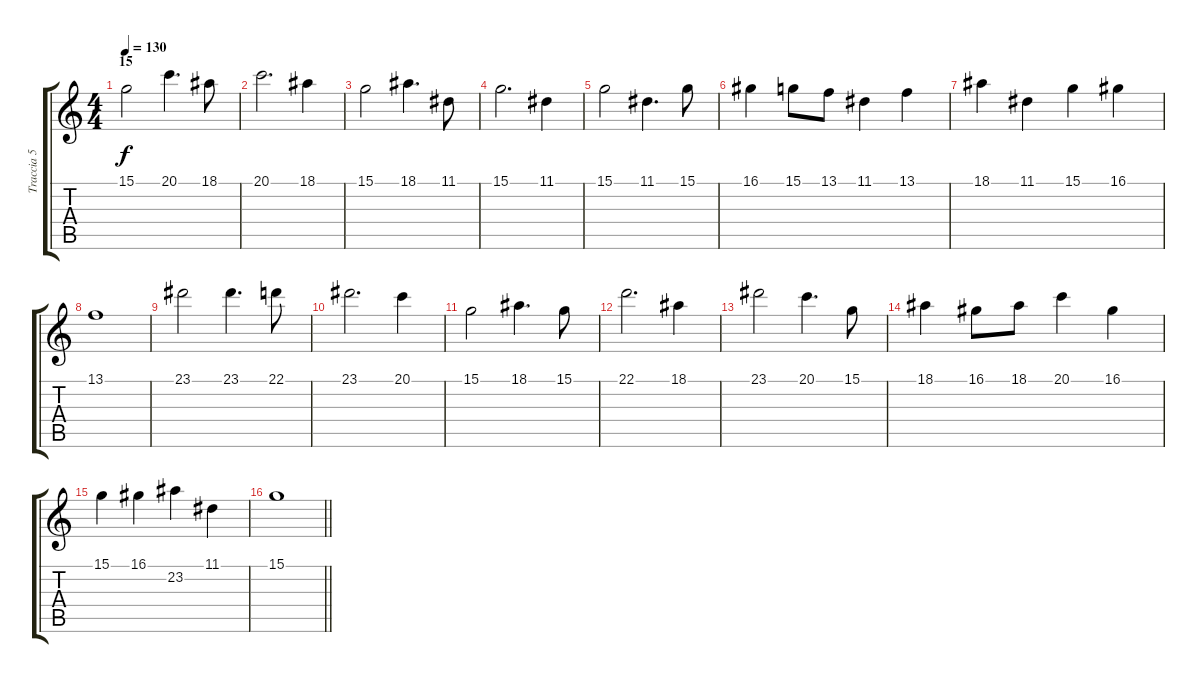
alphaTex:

\track ("Traccia 5" "Traccia 5") {instrument flute}
\staff {score tabs}
\tuning (E4 B3 G3 D3 A2 E2) {hide}
\ts (4 4)
\section ("" "15")
\tempo 130
\clef g2
\ks c
15.1.2{dy f} 20.1.4{d} 18.1.8 |
20.1.2{d} 18.1.4 |
15.1.2 18.1.4{d} 11.1.8 |
15.1.2{d} 11.1.4 |
15.1.2 11.1.4{d} 15.1.8 |
16.1.4 15.1.8 13.1.8 11.1.4 13.1.4 |
18.1.4 11.1.4 15.1.4 16.1.4 |
13.1.1 |
23.1.2 23.1.4{d} 22.1.8 |
23.1.2{d} 20.1.4 |
15.1.2 18.1.4{d} 15.1.8 |
22.1.2{d} 18.1.4 |
23.1.2 20.1.4{d} 15.1.8 |
18.1.4 16.1.8 18.1.8 20.1.4 16.1.4 |
15.1.4 16.1.4 23.2.4 11.1.4 |
\barLineRight lightlight
15.1.1
